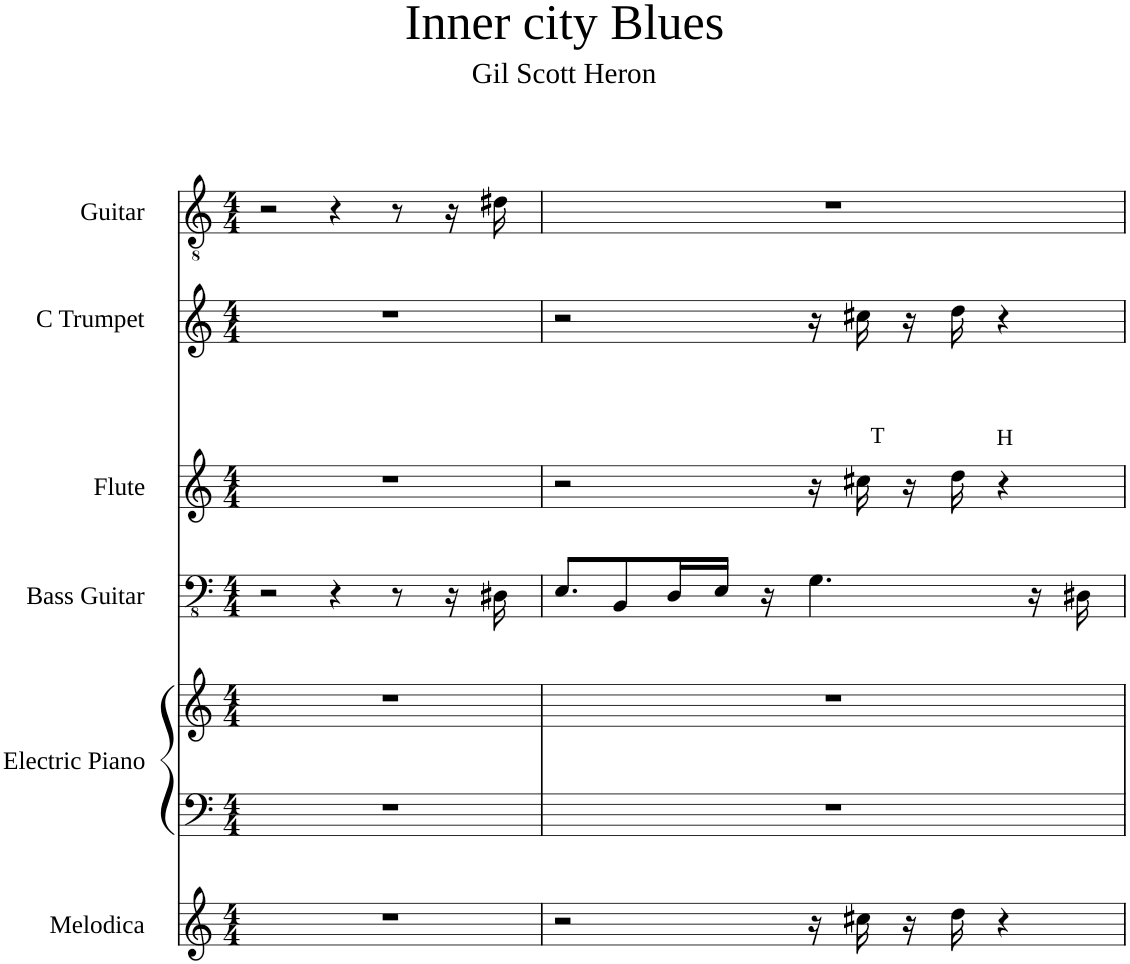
**kern	**kern	**kern	**kern	**kern	**kern	**text	**text	**kern
*part6	*part5	*part5	*part4	*part3	*part2	*part2	*part2	*part1
*staff7	*staff6	*staff5	*staff4	*staff3	*staff2	*staff2	*staff2	*staff1
*I"Melodica	*I"Electric Piano	*	*I"Bass Guitar	*I"Flute	*I"C Trumpet	*	*	*I"Guitar
*I'Mel.	*I'El. Pno.	*	*I'B. Guit.	*I'Fl.	*I'C Tpt.	*	*	*I'Guit.
*clefG2	*clefF4	*clefG2	*clefFv4	*clefG2	*clefG2	*	*	*clefGv2
*k[]	*k[]	*k[]	*k[]	*k[]	*k[]	*	*	*k[]
*M4/4	*M4/4	*M4/4	*M4/4	*M4/4	*M4/4	*	*	*M4/4
=1	=1	=1	=1	=1	=1	=1	=1	=1
1r	1r	1r	2r	1r	1r	.	.	2r
.	.	.	4r	.	.	.	.	4r
.	.	.	8r	.	.	.	.	8r
.	.	.	16r	.	.	.	.	16r
.	.	.	16DD#X\	.	.	.	.	16d#X\
=2	=2	=2	=2	=2	=2	=2	=2	=2
2r	1r	1r	8.EE/L	2r	2r	.	.	1r
.	.	.	8BBB/	.	.	.	.	.
.	.	.	16DD/L	.	.	.	.	.
.	.	.	16EE/JJ	.	.	.	.	.
.	.	.	16r	.	.	.	.	.
16r	.	.	4.GG\	16r	16r	.	.	.
!	!	!	!	!	!	!	!LO:LY:b	!
16cc#X\	.	.	.	16cc#X\	16cc#X\	.	T	.
16r	.	.	.	16r	16r	.	.	.
!	!	!	!	!	!	!	!LO:LY:b	!
16dd\	.	.	.	16dd\	16dd\	.	H	.
4r	.	.	.	4r	4r	.	.	.
.	.	.	16r	.	.	.	.	.
.	.	.	16DD#X\	.	.	.	.	.
=	=	=	=	=	=	=	=	=
*-	*-	*-	*-	*-	*-	*-	*-	*-
